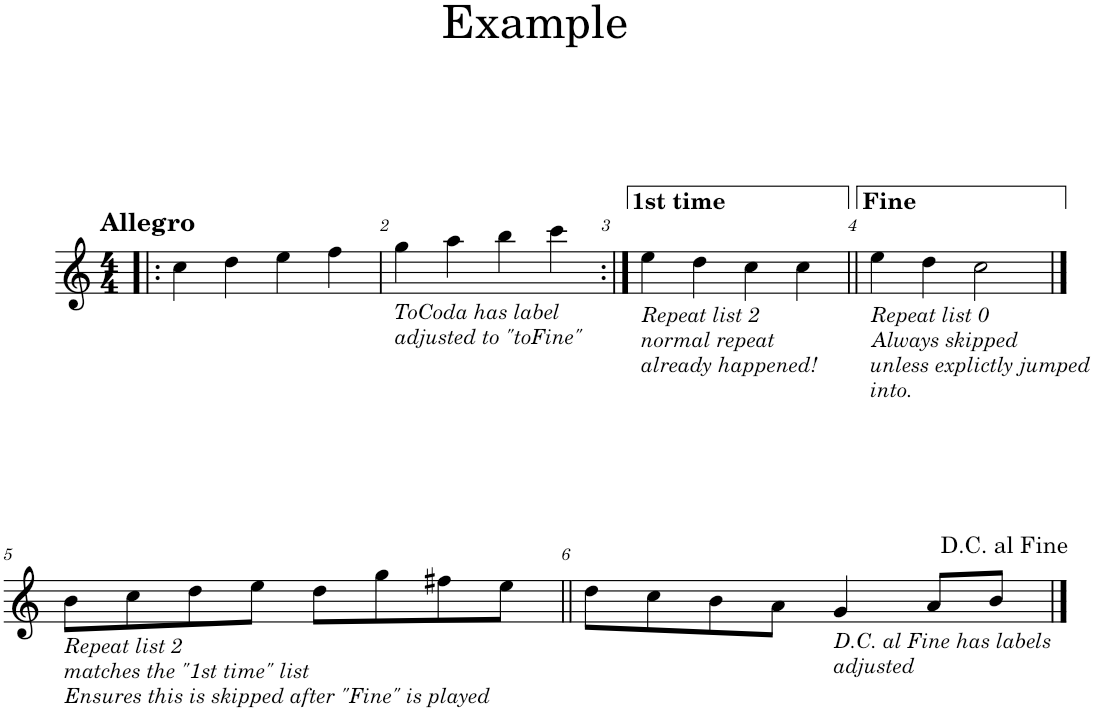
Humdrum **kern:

**kern
*part1
*staff1
*I"Flute
*I'Fl.
*clefG2
*k[]
*M4/4
=1!|:
!LO:TX:a:B:t=Allegro
4cc\
4dd\
4ee\
4ff\
=2
!LO:TX:b:i:t=ToCoda has label
!LO:TX:b:t=adjusted to "toFine"
4gg\
4aa\
4bb\
4ccc\
=3:|!
!LO:TX:b:i:t=Repeat list 2
!LO:TX:b:t=normal repeat
!LO:TX:b:t=already happened!
4ee\
4dd\
4cc\
4cc\
=4||
!LO:TX:b:i:t=Repeat list 0
!LO:TX:b:t=Always skipped
!LO:TX:b:t=unless explictly jumped
!LO:TX:b:t=into.
4ee\
4dd\
2cc\
!!LO:LB:g=z
==5
!LO:TX:b:i:t=Repeat list 2
!LO:TX:b:t=matches the "1st time" list
!LO:TX:b:t=Ensures this is skipped after "Fine" is played
8b\L
8cc\
8dd\
8ee\J
8dd\L
8gg\
8ff#X\
8ee\J
=6||
8dd\L
8cc\
8b\
8a\J
!LO:TX:b:i:t=D.C. al Fine has labels
!LO:TX:b:t=adjusted
4g/
8a/L
8b/J
==
*-
